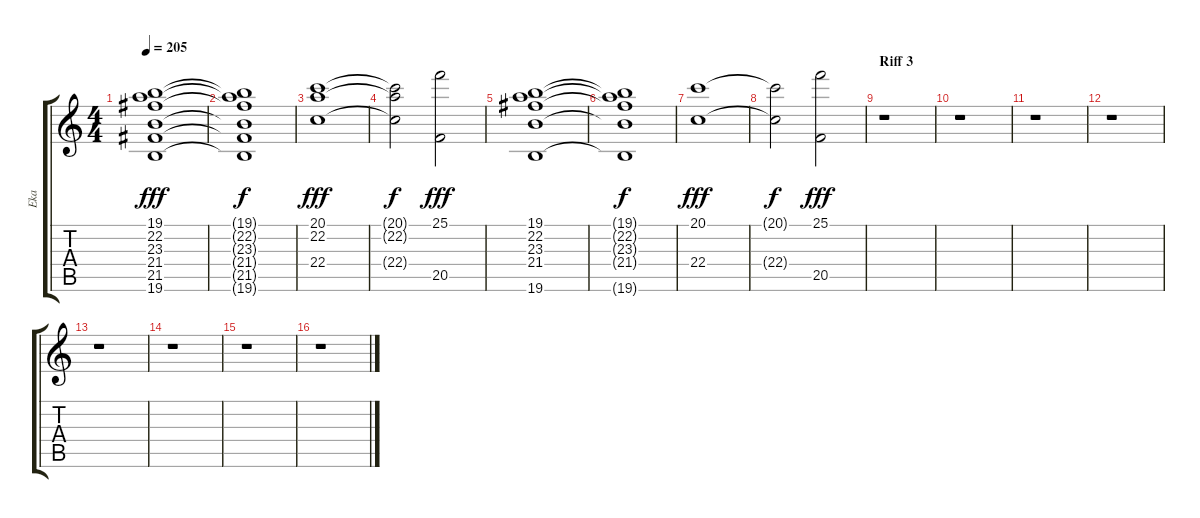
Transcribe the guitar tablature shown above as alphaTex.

\track ("Eka" "Eka") {instrument stringensemble2}
\staff {score tabs}
\tuning (E4 B3 G3 D3 A2 E2) {hide}
\ts (4 4)
\tempo 205
\clef g2
\ks c
(19.1 22.2 23.3 21.4 21.5 19.6).1{dy fff} |
(19.1{t} 22.2{t} 23.3{t} 21.4{t} 21.5{t} 19.6{t}).1{dy f} |
(20.1 22.2 22.4).1{dy fff} |
(20.1{t} 22.2{t} 22.4{t}).2{dy f} (25.1 20.5).2{dy fff} |
(19.1 22.2 23.3 21.4 19.6).1 |
(19.1{t} 22.2{t} 23.3{t} 21.4{t} 19.6{t}).1{dy f} |
(20.1 22.4).1{dy fff} |
(20.1{t} 22.4{t}).2{dy f} (25.1 20.5).2{dy fff} |
\section ("" "Riff 3")
r.1 |
r.1 |
r.1 |
r.1 |
r.1 |
r.1 |
r.1 |
r.1
